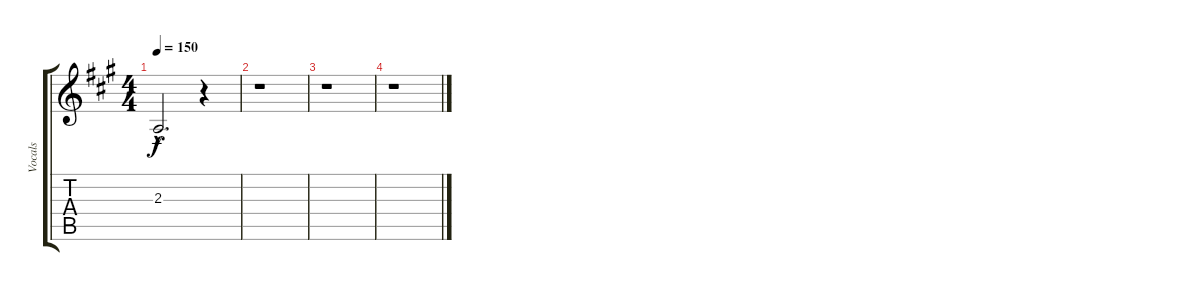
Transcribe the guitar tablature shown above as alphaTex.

\track ("Vocals" "Vocals") {instrument tenorsax}
\staff {score tabs}
\tuning (E4 B3 G3 D3 A2 E2) {hide}
\ts (4 4)
\tempo 150
\clef g2
\ks a
2.3{hac t}.2{d dy f} r.4 |
r.1 |
r.1 |
r.1
